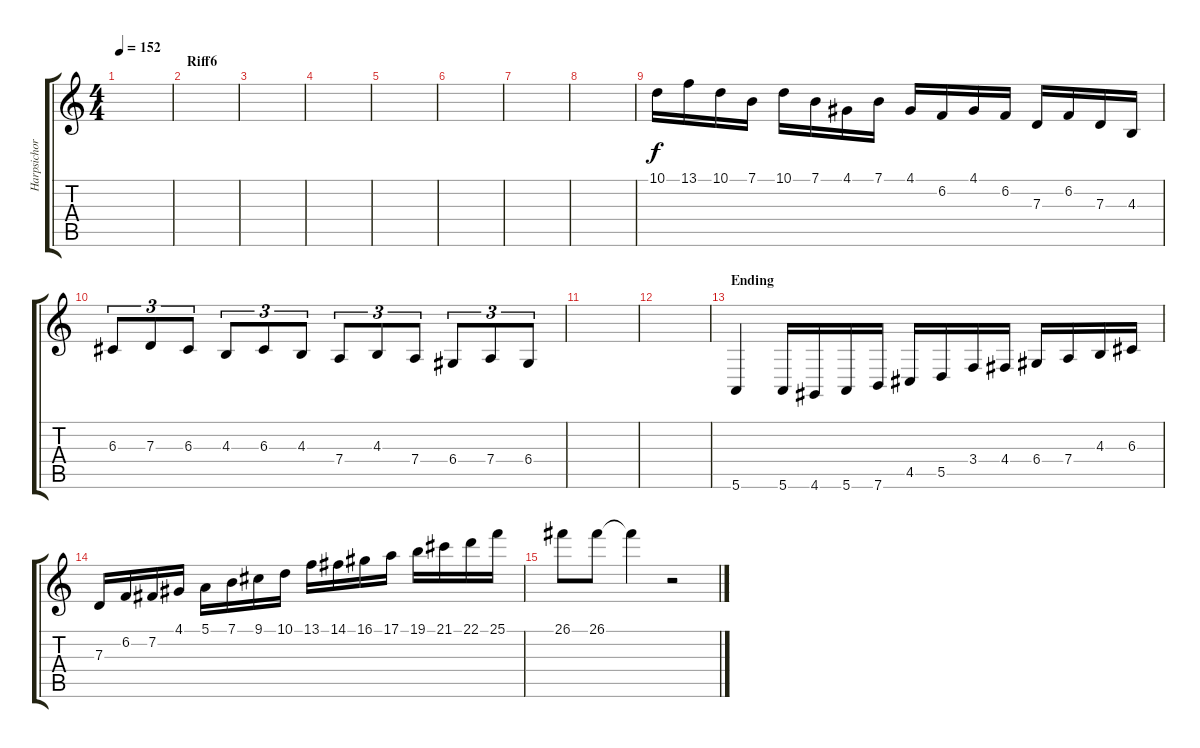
\track ("Harpsichord" "Harpsichor") {instrument harpsichord}
\staff {score tabs}
\tuning (E4 B3 G3 D3 A2 E2) {hide}
\ts (4 4)
\tempo 152
\clef g2
\ks c
|
\section ("" "Riff6")
|
|
|
|
|
|
|
10.1.16 13.1.16 10.1.16 7.1.16 10.1.16 7.1.16 4.1.16 7.1.16 4.1.16 6.2.16 4.1.16 6.2.16 7.3.16 6.2.16 7.3.16 4.3.16 |
6.3.8{tu (3 2)} 7.3.8{tu (3 2)} 6.3.8{tu (3 2)} 4.3.8{tu (3 2)} 6.3.8{tu (3 2)} 4.3.8{tu (3 2)} 7.4.8{tu (3 2)} 4.3.8{tu (3 2)} 7.4.8{tu (3 2)} 6.4.8{tu (3 2)} 7.4.8{tu (3 2)} 6.4.8{tu (3 2)} |
|
|
\section ("" "Ending")
5.6.4 5.6.16 4.6.16 5.6.16 7.6.16 4.5.16 5.5.16 3.4.16 4.4.16 6.4.16 7.4.16 4.3.16 6.3.16 |
7.3.16 6.2.16 7.2.16 4.1.16 5.1.16 7.1.16 9.1.16 10.1.16 13.1.16 14.1.16 16.1.16 17.1.16 19.1.16 21.1.16 22.1.16 25.1.16 |
26.1.8 26.1.8 26.1{t}.4 r.2
